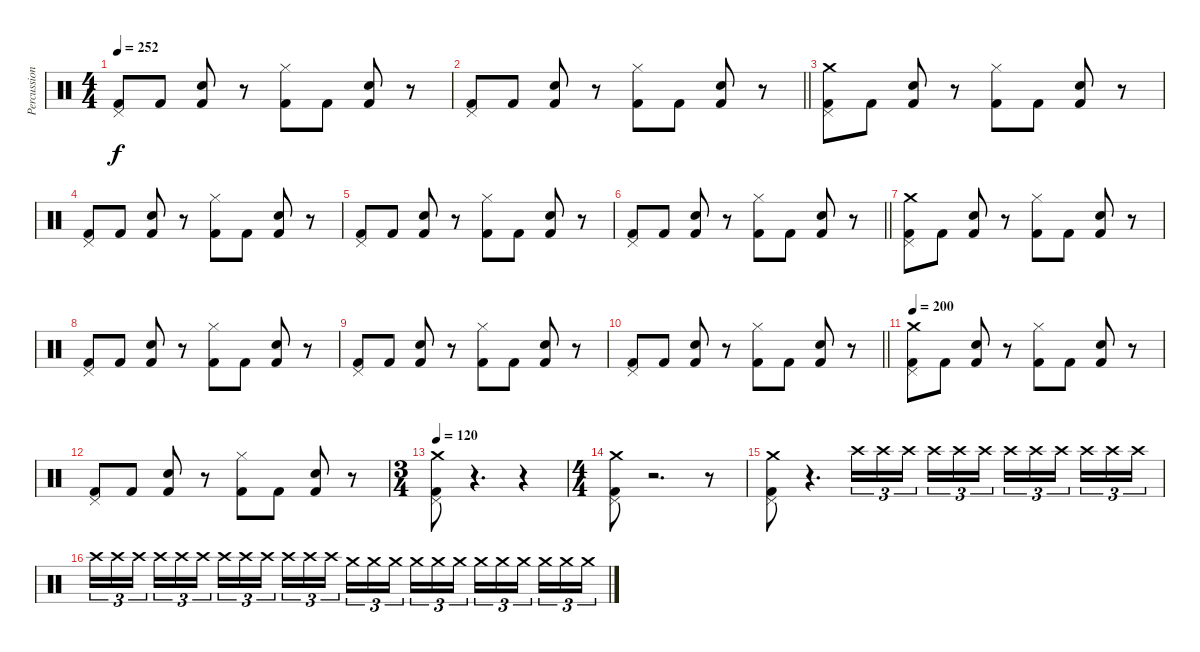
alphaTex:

\track ("Percussion" "Percussion") {instrument percussion}
\staff {score}
\articulation defaults
\ts (4 4)
\tempo 252
\clef neutral
\ks c
("Kick (hit) 2" "Pedal Hi-Hat (hit)").8{dy f} "Kick (hit) 2".8 ("Kick (hit) 2" "Snare (hit) 2").8 r.8 ("Kick (hit) 2" "Hi-Hat (closed)").8 "Kick (hit) 2".8 ("Kick (hit) 2" "Snare (hit) 2").8 r.8 |
\barLineRight lightlight
("Kick (hit) 2" "Pedal Hi-Hat (hit)").8 "Kick (hit) 2".8 ("Kick (hit) 2" "Snare (hit) 2").8 r.8 ("Kick (hit) 2" "Hi-Hat (closed)").8 "Kick (hit) 2".8 ("Kick (hit) 2" "Snare (hit) 2").8 r.8 |
("Kick (hit) 2" "Pedal Hi-Hat (hit)" "Crash medium (hit)").8 "Kick (hit) 2".8 ("Kick (hit) 2" "Snare (hit) 2").8 r.8 ("Kick (hit) 2" "Hi-Hat (closed)").8 "Kick (hit) 2".8 ("Kick (hit) 2" "Snare (hit) 2").8 r.8 |
("Kick (hit) 2" "Pedal Hi-Hat (hit)").8 "Kick (hit) 2".8 ("Kick (hit) 2" "Snare (hit) 2").8 r.8 ("Kick (hit) 2" "Hi-Hat (closed)").8 "Kick (hit) 2".8 ("Kick (hit) 2" "Snare (hit) 2").8 r.8 |
("Kick (hit) 2" "Pedal Hi-Hat (hit)").8 "Kick (hit) 2".8 ("Kick (hit) 2" "Snare (hit) 2").8 r.8 ("Kick (hit) 2" "Hi-Hat (closed)").8 "Kick (hit) 2".8 ("Kick (hit) 2" "Snare (hit) 2").8 r.8 |
\barLineRight lightlight
("Kick (hit) 2" "Pedal Hi-Hat (hit)").8 "Kick (hit) 2".8 ("Kick (hit) 2" "Snare (hit) 2").8 r.8 ("Kick (hit) 2" "Hi-Hat (closed)").8 "Kick (hit) 2".8 ("Kick (hit) 2" "Snare (hit) 2").8 r.8 |
("Kick (hit) 2" "Pedal Hi-Hat (hit)" "Crash medium (hit)").8 "Kick (hit) 2".8 ("Kick (hit) 2" "Snare (hit) 2").8 r.8 ("Kick (hit) 2" "Hi-Hat (closed)").8 "Kick (hit) 2".8 ("Kick (hit) 2" "Snare (hit) 2").8 r.8 |
("Kick (hit) 2" "Pedal Hi-Hat (hit)").8 "Kick (hit) 2".8 ("Kick (hit) 2" "Snare (hit) 2").8 r.8 ("Kick (hit) 2" "Hi-Hat (closed)").8 "Kick (hit) 2".8 ("Kick (hit) 2" "Snare (hit) 2").8 r.8 |
("Kick (hit) 2" "Pedal Hi-Hat (hit)").8 "Kick (hit) 2".8 ("Kick (hit) 2" "Snare (hit) 2").8 r.8 ("Kick (hit) 2" "Hi-Hat (closed)").8 "Kick (hit) 2".8 ("Kick (hit) 2" "Snare (hit) 2").8 r.8 |
\barLineRight lightlight
("Kick (hit) 2" "Pedal Hi-Hat (hit)").8 "Kick (hit) 2".8 ("Kick (hit) 2" "Snare (hit) 2").8 r.8 ("Kick (hit) 2" "Hi-Hat (closed)").8 "Kick (hit) 2".8 ("Kick (hit) 2" "Snare (hit) 2").8 r.8 |
\tempo 200
("Kick (hit) 2" "Pedal Hi-Hat (hit)" "Crash medium (hit)").8 "Kick (hit) 2".8 ("Kick (hit) 2" "Snare (hit) 2").8 r.8 ("Kick (hit) 2" "Hi-Hat (closed)").8 "Kick (hit) 2".8 ("Kick (hit) 2" "Snare (hit) 2").8 r.8 |
("Kick (hit) 2" "Pedal Hi-Hat (hit)").8 "Kick (hit) 2".8 ("Kick (hit) 2" "Snare (hit) 2").8 r.8 ("Kick (hit) 2" "Hi-Hat (closed)").8 "Kick (hit) 2".8 ("Kick (hit) 2" "Snare (hit) 2").8 r.8 |
\ts (3 4)
\tempo 120
("Kick (hit) 2" "Pedal Hi-Hat (hit)" "Crash medium (hit)").8 r.4{d} r.4 |
\ts (4 4)
("Kick (hit) 2" "Pedal Hi-Hat (hit)" "Crash medium (hit)").8 r.2{d} r.8 |
("Kick (hit) 2" "Pedal Hi-Hat (hit)" "Crash medium (hit)").8 r.4{d} "Crash high (hit)".16{tu (3 2)} "Crash high (hit)".16{tu (3 2)} "Crash high (hit)".16{tu (3 2) beam splitsecondary} "Crash high (hit)".16{tu (3 2)} "Crash high (hit)".16{tu (3 2)} "Crash high (hit)".16{tu (3 2)} "Crash high (hit)".16{tu (3 2)} "Crash high (hit)".16{tu (3 2)} "Crash high (hit)".16{tu (3 2) beam splitsecondary} "Crash high (hit)".16{tu (3 2)} "Crash high (hit)".16{tu (3 2)} "Crash high (hit)".16{tu (3 2)} |
"Crash high (hit)".16{tu (3 2)} "Crash high (hit)".16{tu (3 2)} "Crash high (hit)".16{tu (3 2) beam splitsecondary} "Crash high (hit)".16{tu (3 2)} "Crash high (hit)".16{tu (3 2)} "Crash high (hit)".16{tu (3 2)} "Crash high (hit)".16{tu (3 2)} "Crash high (hit)".16{tu (3 2)} "Crash high (hit)".16{tu (3 2) beam splitsecondary} "Crash high (hit)".16{tu (3 2)} "Crash high (hit)".16{tu (3 2)} "Crash high (hit)".16{tu (3 2)} "Crash medium (hit)".16{tu (3 2)} "Crash medium (hit)".16{tu (3 2)} "Crash medium (hit)".16{tu (3 2) beam splitsecondary} "Crash medium (hit)".16{tu (3 2)} "Crash medium (hit)".16{tu (3 2)} "Crash medium (hit)".16{tu (3 2)} "Crash medium (hit)".16{tu (3 2)} "Crash medium (hit)".16{tu (3 2)} "Crash medium (hit)".16{tu (3 2) beam splitsecondary} "Crash medium (hit)".16{tu (3 2)} "Crash medium (hit)".16{tu (3 2)} "Crash medium (hit)".16{tu (3 2)}
